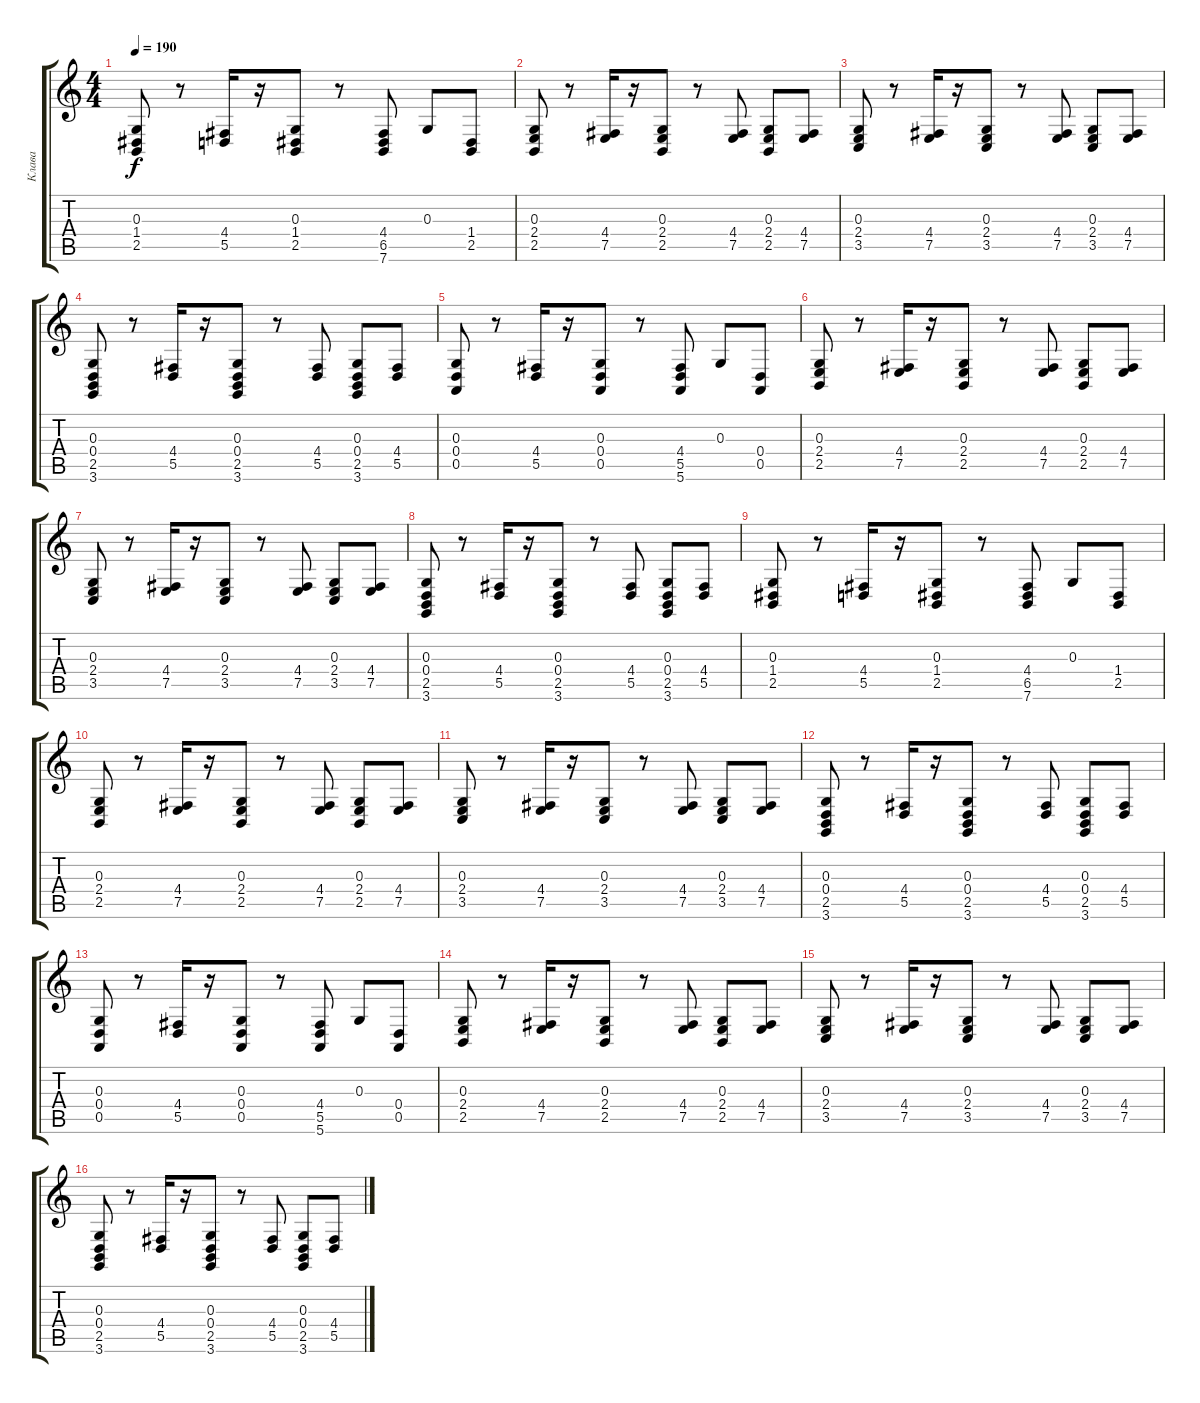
\track ("Клава" "Клава") {instrument electricpiano2}
\staff {score tabs}
\tuning (E4 B3 G3 D3 A2 E2) {hide}
\ts (4 4)
\tempo 190
\clef g2
\ks c
(0.3 1.4 2.5).8{dy f} r.8 (4.4 5.5).16 r.16 (0.3 1.4 2.5).8 r.8 (4.4 6.5 7.6).8 0.3.8 (1.4 2.5).8 |
(0.3 2.4 2.5).8 r.8 (4.4 7.5).16 r.16 (0.3 2.4 2.5).8 r.8 (4.4 7.5).8 (0.3 2.4 2.5).8 (4.4 7.5).8 |
(0.3 2.4 3.5).8 r.8 (4.4 7.5).16 r.16 (0.3 2.4 3.5).8 r.8 (4.4 7.5).8 (0.3 2.4 3.5).8 (4.4 7.5).8 |
(0.3 0.4 2.5 3.6).8 r.8 (4.4 5.5).16 r.16 (0.3 0.4 2.5 3.6).8 r.8 (4.4 5.5).8 (0.3 0.4 2.5 3.6).8 (4.4 5.5).8 |
(0.3 0.4 0.5).8 r.8 (4.4 5.5).16 r.16 (0.3 0.4 0.5).8 r.8 (4.4 5.5 5.6).8 0.3.8 (0.4 0.5).8 |
(0.3 2.4 2.5).8 r.8 (4.4 7.5).16 r.16 (0.3 2.4 2.5).8 r.8 (4.4 7.5).8 (0.3 2.4 2.5).8 (4.4 7.5).8 |
(0.3 2.4 3.5).8 r.8 (4.4 7.5).16 r.16 (0.3 2.4 3.5).8 r.8 (4.4 7.5).8 (0.3 2.4 3.5).8 (4.4 7.5).8 |
(0.3 0.4 2.5 3.6).8 r.8 (4.4 5.5).16 r.16 (0.3 0.4 2.5 3.6).8 r.8 (4.4 5.5).8 (0.3 0.4 2.5 3.6).8 (4.4 5.5).8 |
(0.3 1.4 2.5).8 r.8 (4.4 5.5).16 r.16 (0.3 1.4 2.5).8 r.8 (4.4 6.5 7.6).8 0.3.8 (1.4 2.5).8 |
(0.3 2.4 2.5).8 r.8 (4.4 7.5).16 r.16 (0.3 2.4 2.5).8 r.8 (4.4 7.5).8 (0.3 2.4 2.5).8 (4.4 7.5).8 |
(0.3 2.4 3.5).8 r.8 (4.4 7.5).16 r.16 (0.3 2.4 3.5).8 r.8 (4.4 7.5).8 (0.3 2.4 3.5).8 (4.4 7.5).8 |
(0.3 0.4 2.5 3.6).8 r.8 (4.4 5.5).16 r.16 (0.3 0.4 2.5 3.6).8 r.8 (4.4 5.5).8 (0.3 0.4 2.5 3.6).8 (4.4 5.5).8 |
(0.3 0.4 0.5).8 r.8 (4.4 5.5).16 r.16 (0.3 0.4 0.5).8 r.8 (4.4 5.5 5.6).8 0.3.8 (0.4 0.5).8 |
(0.3 2.4 2.5).8 r.8 (4.4 7.5).16 r.16 (0.3 2.4 2.5).8 r.8 (4.4 7.5).8 (0.3 2.4 2.5).8 (4.4 7.5).8 |
(0.3 2.4 3.5).8 r.8 (4.4 7.5).16 r.16 (0.3 2.4 3.5).8 r.8 (4.4 7.5).8 (0.3 2.4 3.5).8 (4.4 7.5).8 |
(0.3 0.4 2.5 3.6).8 r.8 (4.4 5.5).16 r.16 (0.3 0.4 2.5 3.6).8 r.8 (4.4 5.5).8 (0.3 0.4 2.5 3.6).8 (4.4 5.5).8
